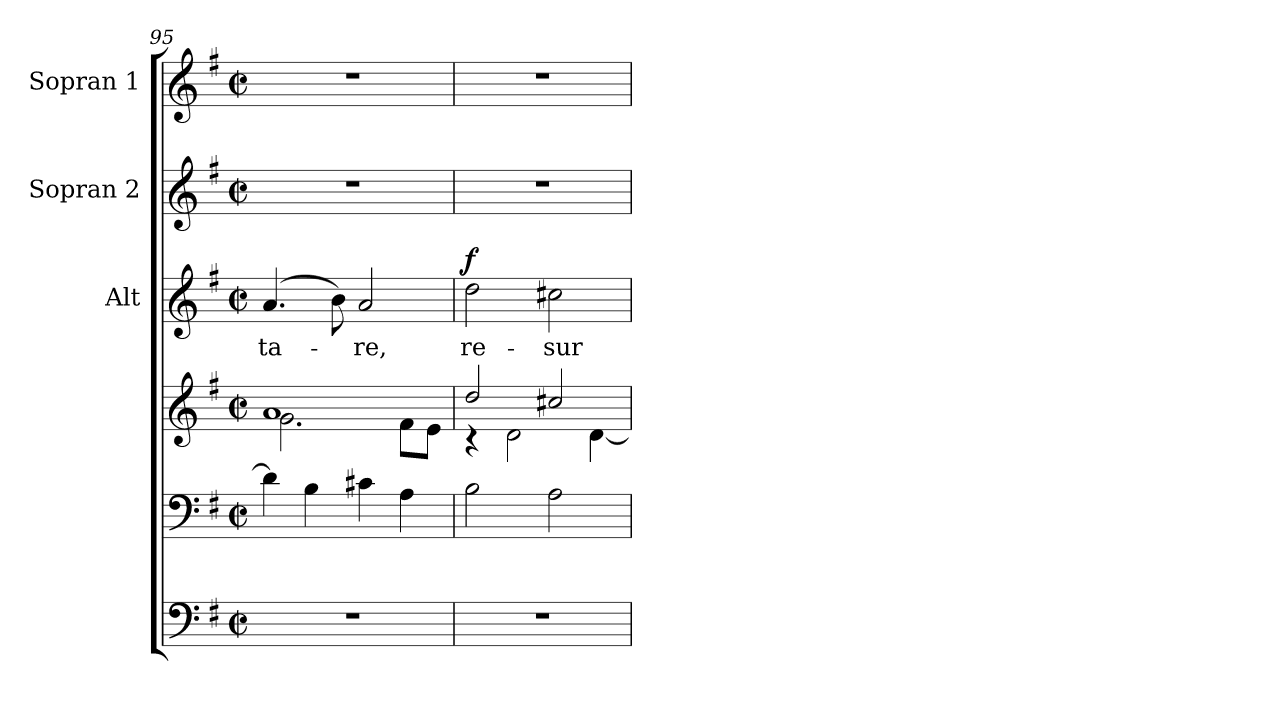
**kern	**kern	**kern	**kern	**text	**dynam	**kern	**kern
*part5	*part4	*part4	*part3	*part3	*part3	*part2	*part1
*staff6	*staff5	*staff4	*staff3	*staff3	*staff3	*staff2	*staff1
*	*	*	*I"Alt	*	*	*I"Sopran 2	*I"Sopran 1
*	*	*	*I'A.	*	*	*I'S. 2	*I'S. 1
*clefF4	*clefF4	*clefG2	*clefG2	*	*	*clefG2	*clefG2
*k[f#]	*k[f#]	*k[f#]	*k[f#]	*	*	*k[f#]	*k[f#]
*G:	*G:	*G:	*G:	*	*	*G:	*G:
*M2/2	*M2/2	*M2/2	*M2/2	*	*	*M2/2	*M2/2
*met(c|)	*met(c|)	*met(c|)	*met(c|)	*	*	*met(c|)	*met(c|)
=95	=95	=95	=95	=95	=95	=95	=95
*	*	*^	*	*	*	*	*
!	!	!	!	!	!LO:LY:b	!	!	!
1r	4d\]	1a	2.g\	(4.a/	-ta-	.	1r	1r
.	4B\	.	.	.	.	.	.	.
.	.	.	.	8b\)	.	.	.	.
!	!	!	!	!	!LO:LY:b	!	!	!
.	4c#X\	.	.	2a/	-re,	.	.	.
.	4A\	.	8f#\L	.	.	.	.	.
.	.	.	8e\J	.	.	.	.	.
=96	=96	=96	=96	=96	=96	=96	=96	=96
!	!	!	!	!	!LO:LY:b	!LO:DY:a	!	!
1r	2B\	2dd/	4rc	2dd\	re-	f	1r	1r
.	.	.	2d\	.	.	.	.	.
!	!	!	!	!	!LO:LY:b	!	!	!
.	2A\	2cc#X/	.	2cc#X\	-sur-	.	.	.
.	.	.	[<4d\	.	.	.	.	.
*	*	*v	*v	*	*	*	*	*
=	=	=	=	=	=	=	=
*-	*-	*-	*-	*-	*-	*-	*-
